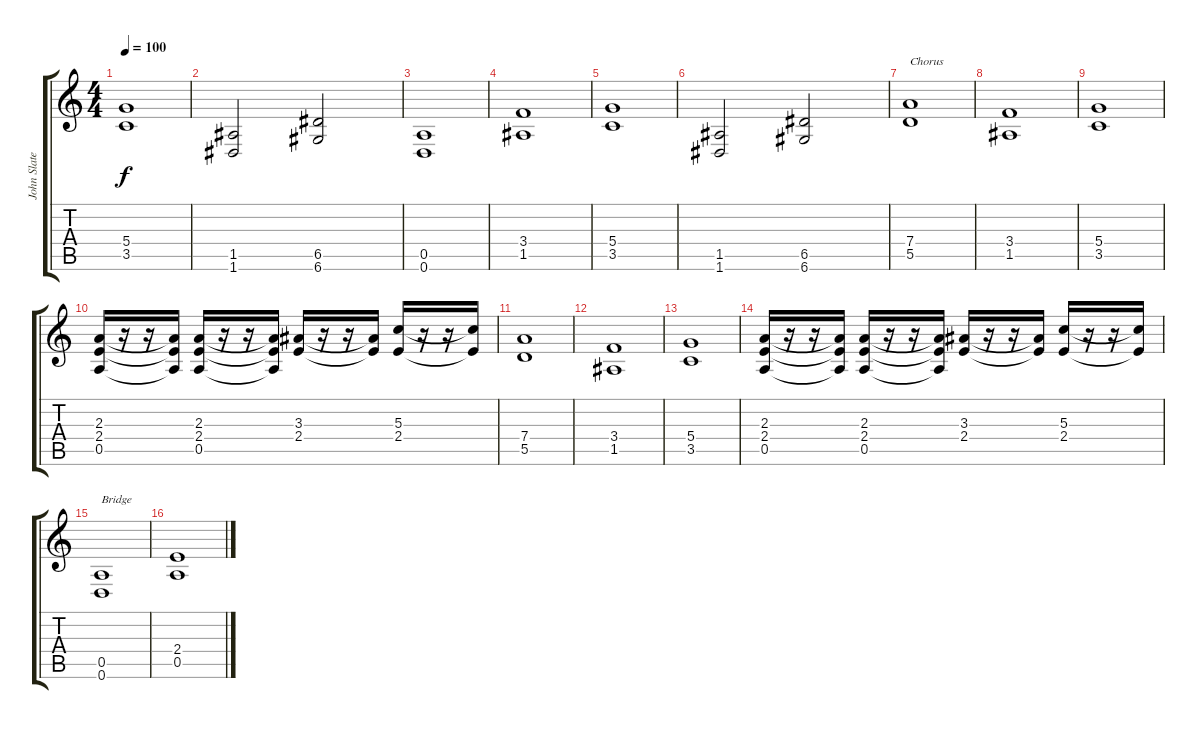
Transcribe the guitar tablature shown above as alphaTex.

\track ("John Slater" "John Slate") {instrument distortionguitar}
\staff {score tabs}
\tuning (E4 B3 G3 D3 A2 D2) {hide}
\ts (4 4)
\tempo 100
\clef g2
\ks c
(5.4 3.5).1{dy f} |
(1.5 1.6).2 (6.5 6.6).2 |
(0.5 0.6).1 |
(3.4 1.5).1 |
(5.4 3.5).1 |
(1.5 1.6).2 (6.5 6.6).2 |
(7.4 5.5).1{txt "Chorus"} |
(3.4 1.5).1 |
(5.4 3.5).1 |
(2.3 2.4 0.5).16 r.16 r.16 (2.3{t} 2.4{t} 0.5{t}).16 (2.3 2.4 0.5).16 r.16 r.16 (2.3{t} 2.4{t} 0.5{t}).16 (3.3 2.4).16 r.16 r.16 (3.3{t} 2.4{t}).16 (5.3 2.4).16 r.16 r.16 (5.3{t} 2.4{t}).16 |
(7.4 5.5).1 |
(3.4 1.5).1 |
(5.4 3.5).1 |
(2.3 2.4 0.5).16 r.16 r.16 (2.3{t} 2.4{t} 0.5{t}).16 (2.3 2.4 0.5).16 r.16 r.16 (2.3{t} 2.4{t} 0.5{t}).16 (3.3 2.4).16 r.16 r.16 (3.3{t} 2.4{t}).16 (5.3 2.4).16 r.16 r.16 (5.3{t} 2.4{t}).16 |
(0.5 0.6).1{txt "Bridge"} |
(2.4 0.5).1
